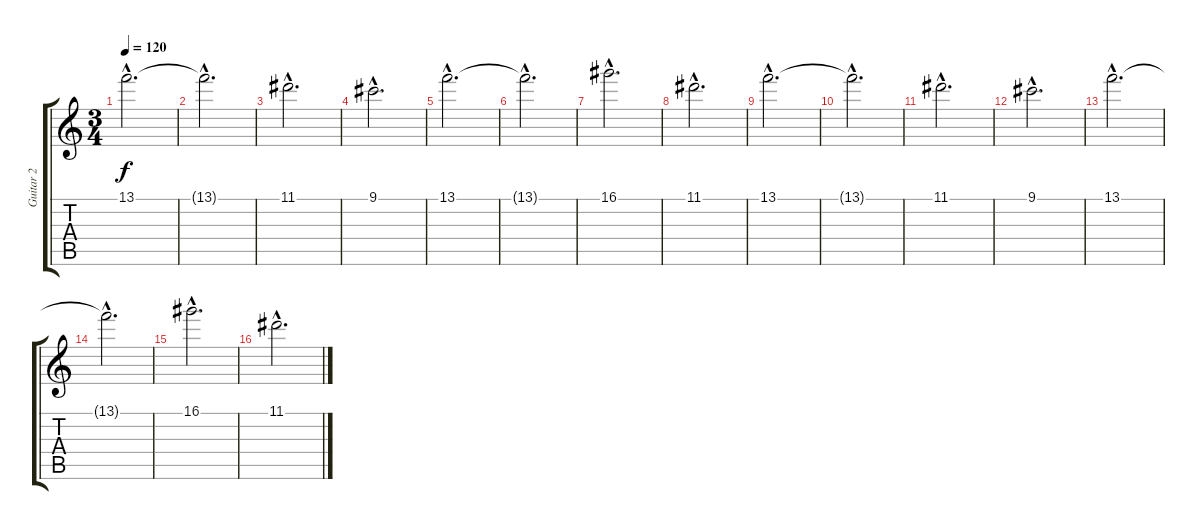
\track ("Guitar 2" "Guitar 2") {instrument distortionguitar}
\staff {score tabs}
\tuning (E4 B3 G3 D3 A2 E2) {hide}
\ts (3 4)
\tempo 120
\clef g2
\ks c
13.1{hac}.2{d dy f} |
13.1{hac t}.2{d} |
11.1{hac}.2{d} |
9.1{hac}.2{d} |
13.1{hac}.2{d} |
13.1{hac t}.2{d} |
16.1{hac}.2{d} |
11.1{hac}.2{d} |
13.1{hac}.2{d} |
13.1{hac t}.2{d} |
11.1{hac}.2{d} |
9.1{hac}.2{d} |
13.1{hac}.2{d} |
13.1{hac t}.2{d} |
16.1{hac}.2{d} |
11.1{hac}.2{d}
